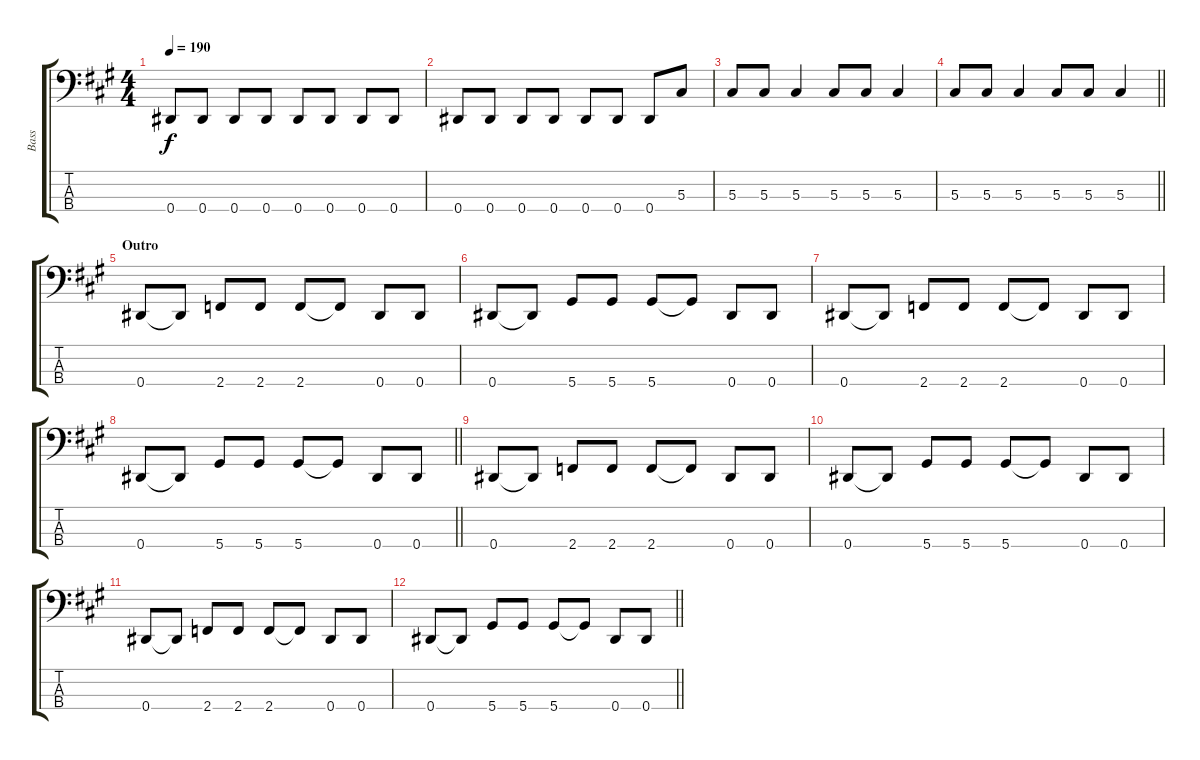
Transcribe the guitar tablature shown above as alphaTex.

\track ("Bass" "Bass") {instrument electricbasspick}
\staff {score tabs}
\tuning (Gb2 Db2 Ab1 Eb1) {hide}
\ts (4 4)
\tempo 190
\clef f4
\ks a
0.4.8{dy f} 0.4.8 0.4.8 0.4.8 0.4.8 0.4.8 0.4.8 0.4.8 |
0.4.8 0.4.8 0.4.8 0.4.8 0.4.8 0.4.8 0.4.8 5.3.8 |
5.3.8 5.3.8 5.3.4 5.3.8 5.3.8 5.3.4 |
\barLineRight lightlight
5.3.8 5.3.8 5.3.4 5.3.8 5.3.8 5.3.4 |
\section ("" "Outro")
0.4.8 0.4{t}.8 2.4.8 2.4.8 2.4.8 2.4{t}.8 0.4.8 0.4.8 |
0.4.8 0.4{t}.8 5.4.8 5.4.8 5.4.8 5.4{t}.8 0.4.8 0.4.8 |
0.4.8 0.4{t}.8 2.4.8 2.4.8 2.4.8 2.4{t}.8 0.4.8 0.4.8 |
\barLineRight lightlight
0.4.8 0.4{t}.8 5.4.8 5.4.8 5.4.8 5.4{t}.8 0.4.8 0.4.8 |
0.4.8 0.4{t}.8 2.4.8 2.4.8 2.4.8 2.4{t}.8 0.4.8 0.4.8 |
0.4.8 0.4{t}.8 5.4.8 5.4.8 5.4.8 5.4{t}.8 0.4.8 0.4.8 |
0.4.8 0.4{t}.8 2.4.8 2.4.8 2.4.8 2.4{t}.8 0.4.8 0.4.8 |
\barLineRight lightlight
0.4.8 0.4{t}.8 5.4.8 5.4.8 5.4.8 5.4{t}.8 0.4.8 0.4.8
